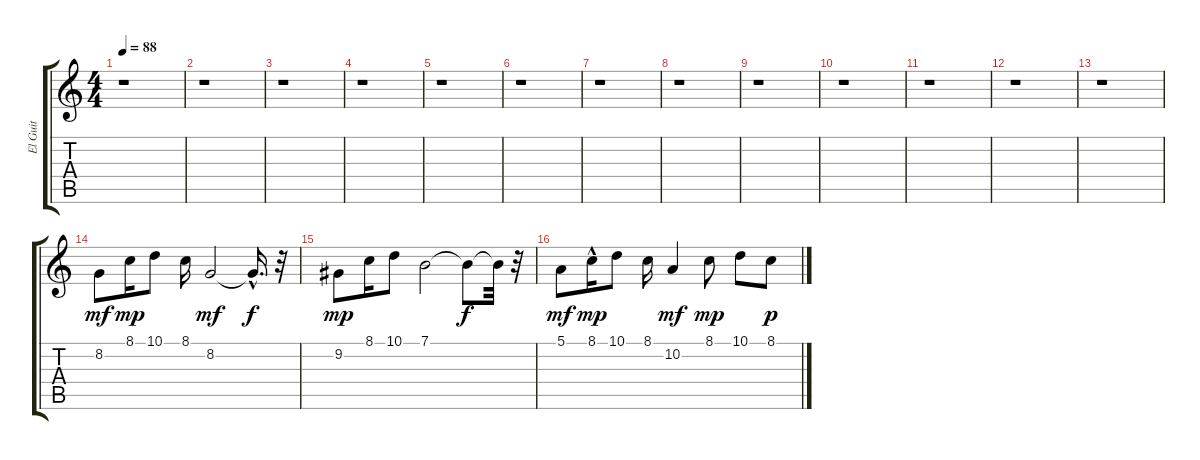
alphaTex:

\track ("El Guit " "El Guit ") {instrument orchestralharp}
\staff {score tabs}
\tuning (E4 B3 G3 D3 A2 E2) {hide}
\ts (4 4)
\tempo 88
\clef g2
\ks c
r.1{dy mf} |
r.1 |
r.1 |
r.1 |
r.1 |
r.1 |
r.1 |
r.1 |
r.1 |
r.1 |
r.1 |
r.1 |
r.1 |
8.2.8{volume 16} 8.1.16{dy mp} 10.1.8 8.1.16 8.2.2{dy mf} 8.2{hac t}.16{d dy f} r.32 |
9.2.8{dy mp} 8.1.16 10.1.8 7.1.2 7.1{t}.8{dy f} 7.1{t}.32 r.32 |
5.1.8{dy mf} 8.1{hac}.16{dy mp} 10.1.8 8.1.16 10.2.4{dy mf} 8.1.8{dy mp} 10.1.8 8.1.8{dy p}
